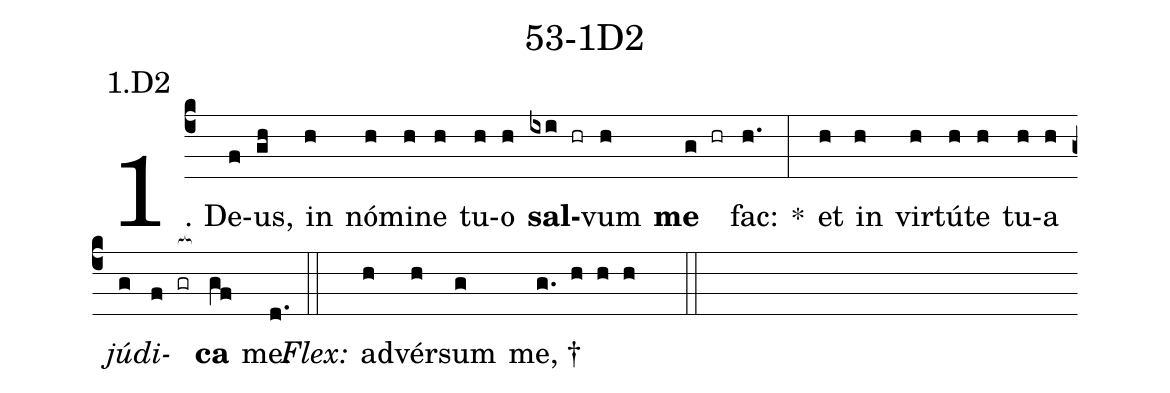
name: 53-1D2;
annotation: 1.D2;
%%
(c4)1. De(f)us,(gh) in(h) nó(h)mi(h)ne(h) tu(h)o(h) <b>sal</b>(ixi hr)vum(h) <b>me</b>(g hr) fac:(h.) *(:) et(h) in(h) vir(h)tú(h)te(h) tu(h)a(h) <i>jú</i>(g)<i>di</i>(f gr[ocb:1{])<b>ca</b>(gf[ocb:0}]) me.(d.) (::)
<i>Flex:</i>()  ad(h)vér(h)sum(g) me, †(g. h h h  ::)
